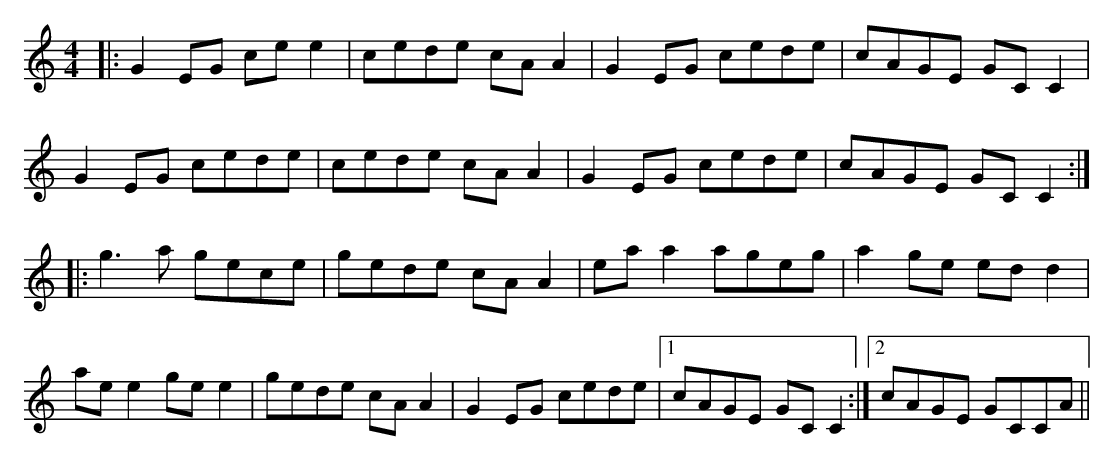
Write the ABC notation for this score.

X:1
M:4/4
K:C
|:G2 EG ce e2|cede cA A2|G2 EG cede|cAGE GC C2|
G2 EG cede|cede cA A2|G2 EG cede|cAGE GCC2:|
|:g3a gece|gede cA A2|ea a2 ageg|a2 ge ed d2|
ae e2 ge e2|gede cA A2|G2 EG cede|1 cAGE GCC2:|2 cAGE GCCA||
